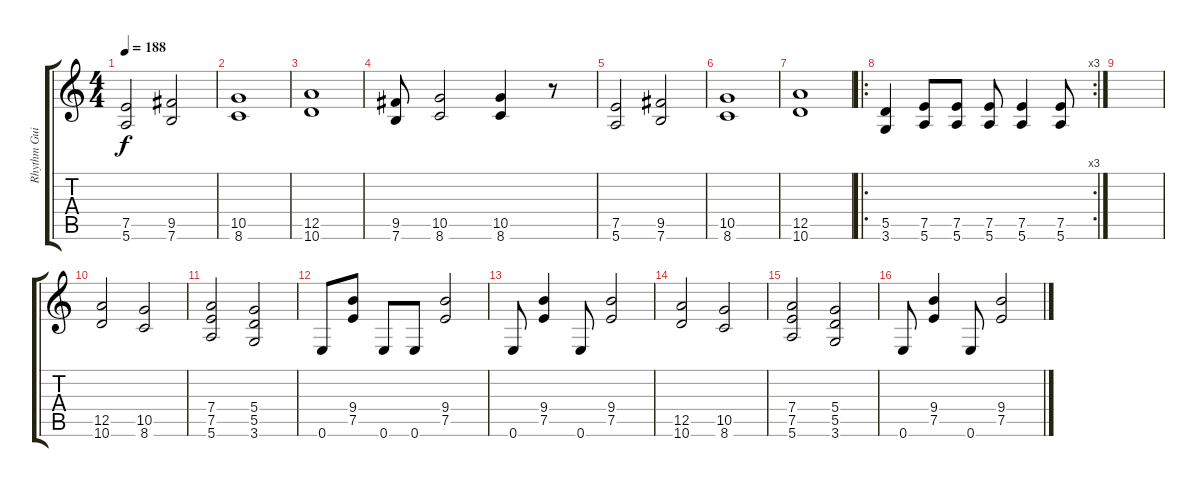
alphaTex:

\track ("Rhythm Guitar" "Rhythm Gui") {instrument distortionguitar}
\staff {score tabs}
\tuning (E4 B3 G3 D3 A2 E2) {hide}
\ts (4 4)
\tempo 188
\clef g2
\ks c
(7.5 5.6).2{dy f} (9.5 7.6).2 |
(10.5 8.6).1 |
(12.5 10.6).1 |
(9.5 7.6).8 (10.5 8.6).2 (10.5 8.6).4 r.8 |
(7.5 5.6).2 (9.5 7.6).2 |
(10.5 8.6).1 |
(12.5 10.6).1 |
\ro
\rc 3
(5.5 3.6).4 (7.5 5.6).8 (7.5 5.6).8 (7.5 5.6).8 (7.5 5.6).4 (7.5 5.6).8 |
|
(12.5 10.6).2 (10.5 8.6).2 |
(7.4 7.5 5.6).2 (5.4 5.5 3.6).2 |
0.6.8 (9.4 7.5).8 0.6.8 0.6.8 (9.4 7.5).2 |
0.6.8 (9.4 7.5).4 0.6.8 (9.4 7.5).2 |
(12.5 10.6).2 (10.5 8.6).2 |
(7.4 7.5 5.6).2 (5.4 5.5 3.6).2 |
0.6.8 (9.4 7.5).4 0.6.8 (9.4 7.5).2
